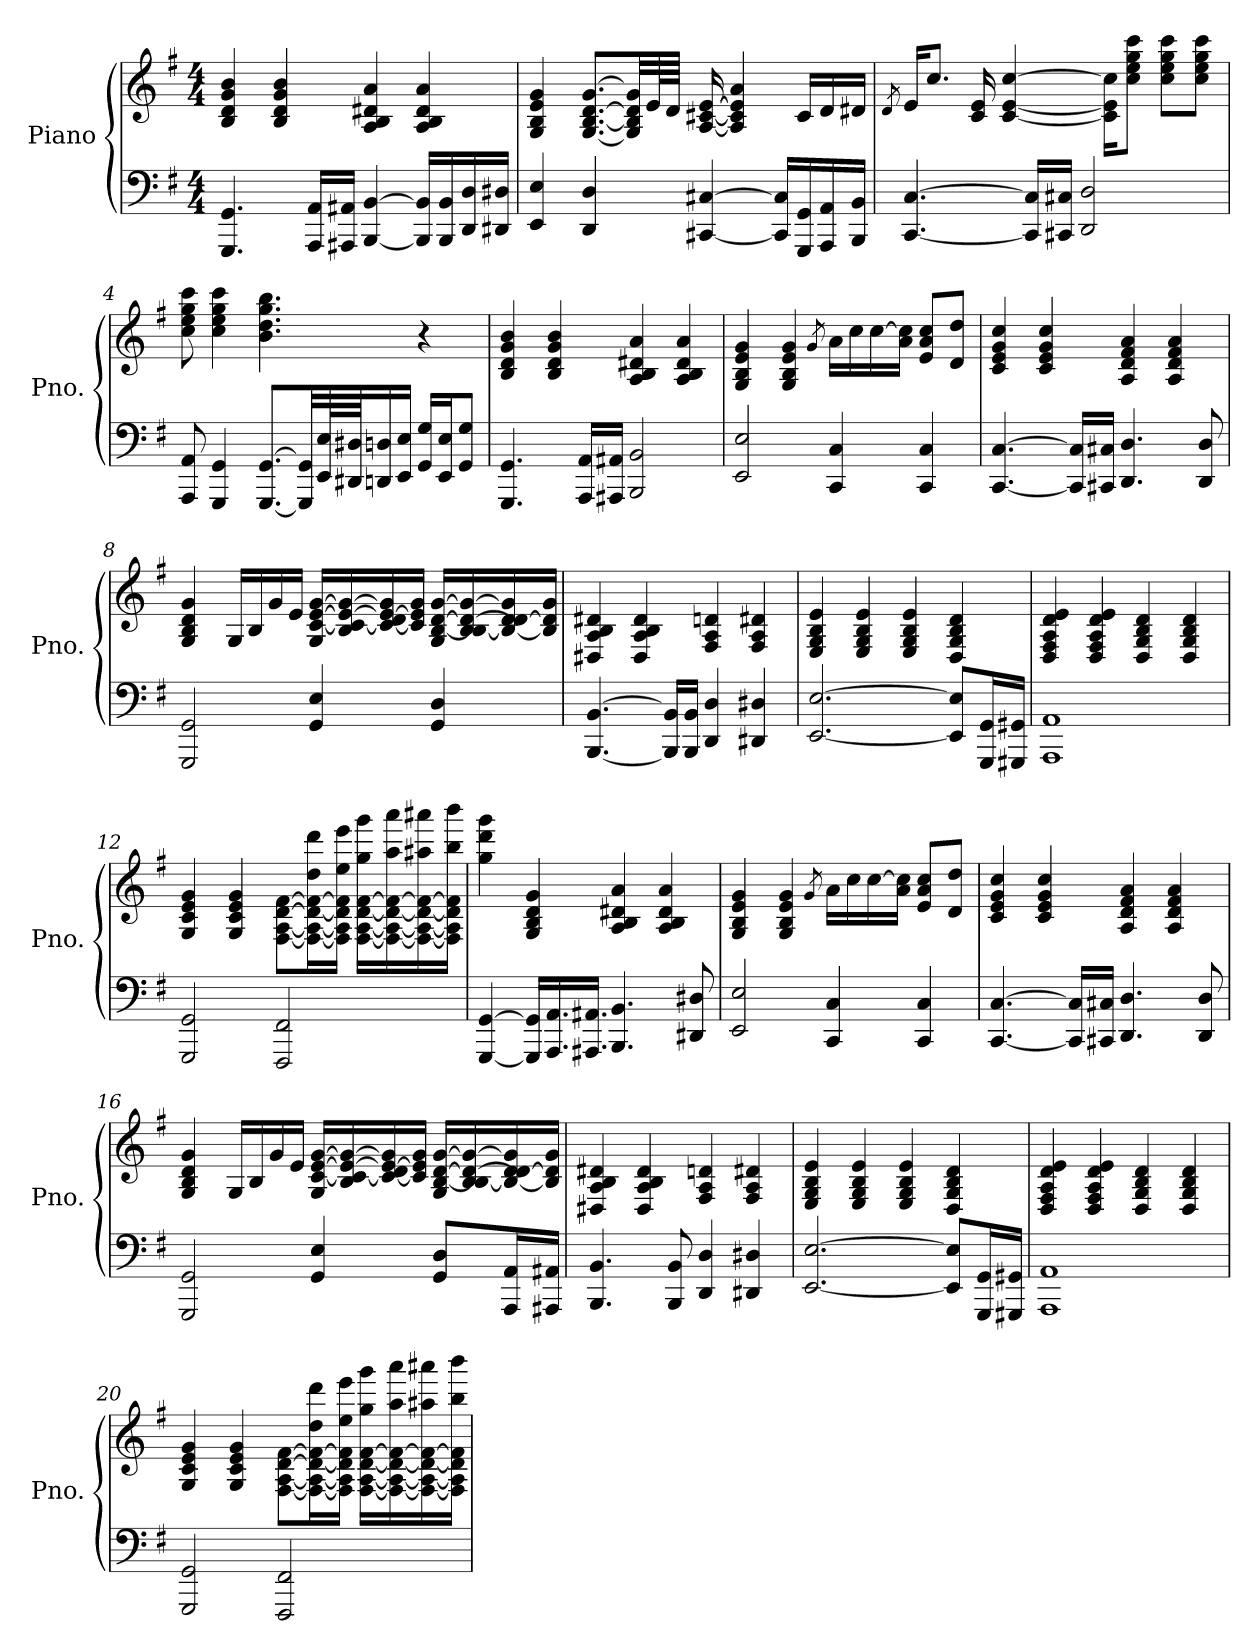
**kern	**kern
*part1	*part1
*staff2	*staff1
*I"Piano	*
*I'Pno.	*
*clefF4	*clefG2
*k[f#]	*k[f#]
*M4/4	*M4/4
*MM74	*MM74
=1	=1
4.GGG/ 4.GG/	4B/ 4d/ 4g/ 4b/
.	4B/ 4d/ 4g/ 4b/
16AAA/ 16AA/LL	.
16AAA#X/ 16AA#X/JJ	.
[4BBB/ [4BB/	4A/ 4B/ 4d#X/ 4a/
16BBB/] 16BB/]LL	4A/ 4B/ 4d#/ 4a/
16BBB/ 16BB/	.
16DD/ 16D/	.
16DD#X/ 16D#X/JJ	.
=2	=2
4EE/ 4E/	4G/ 4B/ 4e/ 4g/
4DD/ 4D/	[8.G/ [8.B/ [8.d/ [8.g/L
.	32G/] 32B/] 32d/] 32g/]LL
.	64e/L
.	64d/JJJJ
[4CC#X/ [4C#X/	[16A/ [16c#X/ [16e/
.	4A/] 4c#/] 4e/] 4a/
16CC#/] 16C#/]LL	.
16GGG/ 16GG/	16c#/LL
16AAA/ 16AA/	16d/
16BBB/ 16BB/JJ	16d#X/JJ
=3	=3
.	8qd/
[4.CC/ [4.C/	16e/KL
.	8.cc/J
.	16c/ 16e/
.	[4c/ [4e/ [4cc/
16CC/] 16C/]LL	.
16CC#X/ 16C#X/JJ	.
2DD/ 2D/	.
.	16c\] 16e\] 16cc\]KL
.	8cc\ 8ee\ 8gg\ 8ccc\J
.	8cc\ 8ee\ 8gg\ 8ccc\L
.	8cc\ 8ee\ 8gg\ 8ccc\J
!!LO:LB:g=z
=4	=4
8AAA/ 8AA/	8cc\ 8ee\ 8gg\ 8ccc\
4GGG/ 4GG/	4cc\ 4ee\ 4gg\ 4ccc\
[8.GGG/ [8.GG/L	4.b\ 4.dd\ 4.gg\ 4.bb\
32GGG/] 32GG/]LL	.
64EE/ 64E/L	.
64DD#X/ 64D#X/JJ	.
16DDn/ 16Dn/	.
16EE/ 16E/JJ	.
16GG/ 16G/LL	4r
16EE/ 16E/J	.
8GG/ 8G/J	.
=5	=5
4.GGG/ 4.GG/	4B/ 4d/ 4g/ 4b/
.	4B/ 4d/ 4g/ 4b/
16AAA/ 16AA/LL	.
16AAA#X/ 16AA#X/JJ	.
2BBB/ 2BB/	4A/ 4B/ 4d#X/ 4a/
.	4A/ 4B/ 4d#/ 4a/
=6	=6
2EE/ 2E/	4G/ 4B/ 4e/ 4g/
.	4G/ 4B/ 4e/ 4g/
.	8qg/
4CC/ 4C/	16a\LL
.	16cc\
.	[16cc\
.	16a\ 16cc\]JJ
4CC/ 4C/	8e/ 8a/ 8cc/L
.	8d/ 8dd/J
=7	=7
[4.CC/ [4.C/	4c/ 4e/ 4g/ 4cc/
.	4c/ 4e/ 4g/ 4cc/
16CC/] 16C/]LL	.
16CC#X/ 16C#X/JJ	.
4.DD/ 4.D/	4A/ 4d/ 4f#/ 4a/
.	4A/ 4d/ 4f#/ 4a/
8DD/ 8D/	.
!!LO:LB:g=z
=8	=8
2GGG/ 2GG/	4G/ 4B/ 4d/ 4g/
.	16G/LL
.	16B/
.	16g/
.	16e/JJ
4GG/ 4E/	16G/ [16c/ [16e/ [16g/LL
.	16B/ 16c/_ 16e/_ 16g/_
.	16c/_ 16d/ 16e/_ 16g/]
.	16c/] 16e/] 16g/JJ
4GG/ 4D/	16G/ [16B/ [16d/ [16g/LL
.	16B/ 16B/_ 16d/_ 16g/_
.	16B/_ 16d/ 16d/_ 16g/]
.	16B/] 16d/] 16g/JJ
=9	=9
[4.BBB/ [4.BB/	4D#X/ 4A/ 4B/ 4d#X/
.	4D#/ 4A/ 4B/ 4d#/
16BBB/] 16BB/]LL	.
16BBB/ 16BB/JJ	.
4DD/ 4D/	4F#/ 4A/ 4dn/
4DD#X/ 4D#X/	4F#/ 4A/ 4d#X/
=10	=10
[2.EE/ [2.E/	4E/ 4G/ 4B/ 4e/
.	4E/ 4G/ 4B/ 4e/
.	4E/ 4G/ 4B/ 4e/
8EE/] 8E/]L	4D/ 4G/ 4B/ 4d/
16GGG/ 16GG/L	.
16GGG#X/ 16GG#X/JJ	.
=11	=11
1AAA 1AA	4D/ 4F#/ 4A/ 4d/ 4e/
.	4D/ 4F#/ 4A/ 4d/ 4e/
.	4D/ 4G/ 4B/ 4d/
.	4D/ 4G/ 4B/ 4d/
!!LO:LB:g=z
=12	=12
2GGG/ 2GG/	4G/ 4c/ 4e/ 4g/
.	4G/ 4c/ 4e/ 4g/
2FFF#/ 2FF#/	[8F#\ [8A\ [8d\ [8f#\L
.	16F#\_ 16A\_ 16d\_ 16f#\_ 16dd\ 16ddd\L
.	16F#\] 16A\] 16d\] 16f#\] 16ee\ 16eee\JJ
.	[16F#\ [16A\ [16d\ [16f#\ 16gg\ 16ggg\LL
.	16F#\_ 16A\_ 16d\_ 16f#\_ 16aa\ 16aaa\
.	16F#\_ 16A\_ 16d\_ 16f#\_ 16aa#X\ 16aaa#X\
.	16F#\] 16A\] 16d\] 16f#\] 16bb\ 16bbb\JJ
=13	=13
[4GGG/ [4GG/	4gg\ 4ddd\ 4ggg\
16GGG/] 16GG/]LL	4G/ 4B/ 4d/ 4g/
16.AAA/ 16.AA/	.
16.AAA#X/ 16.AA#X/JJ	.
4.BBB/ 4.BB/	4A/ 4B/ 4d#X/ 4a/
.	4A/ 4B/ 4d#/ 4a/
8DD#X/ 8D#X/	.
=14	=14
2EE/ 2E/	4G/ 4B/ 4e/ 4g/
.	4G/ 4B/ 4e/ 4g/
.	8qg/
4CC/ 4C/	16a\LL
.	16cc\
.	[16cc\
.	16a\ 16cc\]JJ
4CC/ 4C/	8e/ 8a/ 8cc/L
.	8d/ 8dd/J
=15	=15
[4.CC/ [4.C/	4c/ 4e/ 4g/ 4cc/
.	4c/ 4e/ 4g/ 4cc/
16CC/] 16C/]LL	.
16CC#X/ 16C#X/JJ	.
4.DD/ 4.D/	4A/ 4d/ 4f#/ 4a/
.	4A/ 4d/ 4f#/ 4a/
8DD/ 8D/	.
!!LO:LB:g=z
=16	=16
2GGG/ 2GG/	4G/ 4B/ 4d/ 4g/
.	16G/LL
.	16B/
.	16g/
.	16e/JJ
4GG/ 4E/	16G/ [16c/ [16e/ [16g/LL
.	16B/ 16c/_ 16e/_ 16g/_
.	16c/_ 16d/ 16e/_ 16g/]
.	16c/] 16e/] 16g/JJ
8GG/ 8D/L	16G/ [16B/ [16d/ [16g/LL
.	16B/ 16B/_ 16d/_ 16g/_
16AAA/ 16AA/L	16B/_ 16d/ 16d/_ 16g/]
16AAA#X/ 16AA#X/JJ	16B/] 16d/] 16g/JJ
=17	=17
4.BBB/ 4.BB/	4D#X/ 4A/ 4B/ 4d#X/
.	4D#/ 4A/ 4B/ 4d#/
8BBB/ 8BB/	.
4DD/ 4D/	4F#/ 4A/ 4dn/
4DD#X/ 4D#X/	4F#/ 4A/ 4d#X/
=18	=18
[2.EE/ [2.E/	4E/ 4G/ 4B/ 4e/
.	4E/ 4G/ 4B/ 4e/
.	4E/ 4G/ 4B/ 4e/
8EE/] 8E/]L	4D/ 4G/ 4B/ 4d/
16GGG/ 16GG/L	.
16GGG#X/ 16GG#X/JJ	.
=19	=19
1AAA 1AA	4D/ 4F#/ 4A/ 4d/ 4e/
.	4D/ 4F#/ 4A/ 4d/ 4e/
.	4D/ 4G/ 4B/ 4d/
.	4D/ 4G/ 4B/ 4d/
!!LO:PB:g=z
=20	=20
2GGG/ 2GG/	4G/ 4c/ 4e/ 4g/
.	4G/ 4c/ 4e/ 4g/
2FFF#/ 2FF#/	[8F#\ [8A\ [8d\ [8f#\L
.	16F#\_ 16A\_ 16d\_ 16f#\_ 16dd\ 16ddd\L
.	16F#\] 16A\] 16d\] 16f#\] 16ee\ 16eee\JJ
.	[16F#\ [16A\ [16d\ [16f#\ 16gg\ 16ggg\LL
.	16F#\_ 16A\_ 16d\_ 16f#\_ 16aa\ 16aaa\
.	16F#\_ 16A\_ 16d\_ 16f#\_ 16aa#X\ 16aaa#X\
.	16F#\] 16A\] 16d\] 16f#\] 16bb\ 16bbb\JJ
=	=
*-	*-
